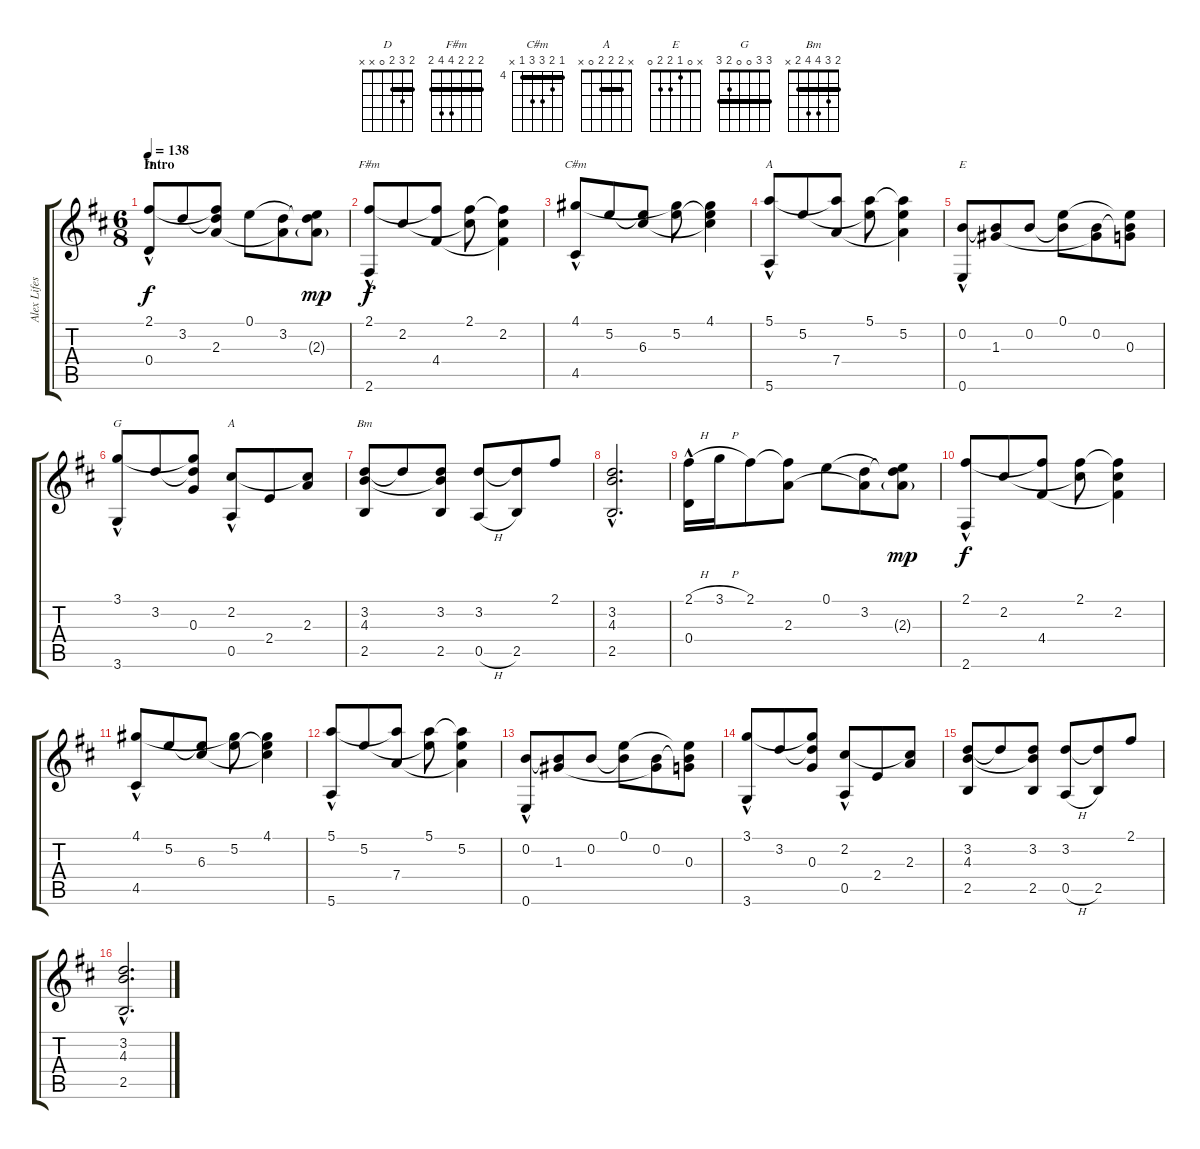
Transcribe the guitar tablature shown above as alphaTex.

\track ("Alex Lifeson (rhythm)" "Alex Lifes") {instrument distortionguitar}
\staff {score tabs}
\tuning (E4 B3 G3 D3 A2 E2) {hide}
\chord ("D" 2 3 2 0 x x) {barre 2}
\chord ("F#m" 2 2 2 4 4 2) {barre 2}
\chord ("C#m" 4 5 6 6 4 x) {firstfret 4 barre 4}
\chord ("A" 5 5 6 7 7 5) {firstfret 5 barre 5}
\chord ("E" x 0 1 2 2 0)
\chord ("G" 3 3 0 0 2 3) {barre 3}
\chord ("A" x 2 2 2 0 x) {barre 2}
\chord ("Bm" 2 3 4 4 2 x) {barre 2}
\ts (6 8)
\section ("" "Intro")
\tempo 138
\clef g2
\ks d
(2.1 0.4{hac}).8{ch "D" dy f instrument acousticguitarsteel} 3.2.8 (2.1{t} 3.2{t} 2.3).8 0.1.8 (3.2 2.3{t}).8 (0.1{t} 3.2{t} 2.3{g}).8{dy mp} |
(2.1 2.6{hac}).8{ch "F#m" dy f instrument acousticguitarsteel} 2.2.8 (2.1{t} 4.4).8 (2.1 2.2{t}).8 (2.1{t} 2.2 4.4{t}).4 |
(4.1 4.5{hac}).8{ch "C#m" instrument acousticguitarsteel} 5.2.8 (5.2{t} 6.3).8 (4.1{t} 5.2).8 (4.1 5.2{t} 6.3{t}).4 |
(5.1 5.6{hac}).8{ch "A" instrument acousticguitarsteel} 5.2.8 (5.1{t} 7.4).8 (5.1 5.2{t}).8 (5.1{t} 5.2 7.4{t}).4 |
(0.2 0.6{hac}).8{ch "E" instrument acousticguitarsteel} (0.2{t} 1.3).8 0.2.8 (0.1 0.2{t}).8 (0.2 1.3{t}).8 (0.1{t} 0.2{t} 0.3).8 |
(3.1 3.6{hac}).8{ch "G" instrument acousticguitarsteel} 3.2.8 (3.1{t} 3.2{t} 0.3).8 (2.2 0.5{hac}).8{ch "A"} 2.4.8 (2.2{t} 2.3).8 |
(3.2 4.3 2.5).8{ch "Bm" instrument acousticguitarsteel} 3.2{t}.8 (3.2 4.3{t} 2.5).8 (3.2 0.5{h}).8 (3.2{t} 2.5).8 2.1.8 |
(3.2{hac} 4.3{hac} 2.5{hac}).2{d instrument acousticguitarsteel} |
(2.1{h} 0.4{hac}).16{instrument acousticguitarsteel} 3.1{h}.16 2.1.8 (2.1{t} 2.3).8 0.1.8 (3.2 2.3{t}).8 (0.1{t} 3.2{t} 2.3{g}).8{dy mp} |
(2.1 2.6{hac}).8{dy f instrument acousticguitarsteel} 2.2.8 (2.1{t} 4.4).8 (2.1 2.2{t}).8 (2.1{t} 2.2 4.4{t}).4 |
(4.1 4.5{hac}).8{instrument acousticguitarsteel} 5.2.8 (5.2{t} 6.3).8 (4.1{t} 5.2).8 (4.1 5.2{t} 6.3{t}).4 |
(5.1 5.6{hac}).8{instrument acousticguitarsteel} 5.2.8 (5.1{t} 7.4).8 (5.1 5.2{t}).8 (5.1{t} 5.2 7.4{t}).4 |
(0.2 0.6{hac}).8{instrument acousticguitarsteel} (0.2{t} 1.3).8 0.2.8 (0.1 0.2{t}).8 (0.2 1.3{t}).8 (0.1{t} 0.2{t} 0.3).8 |
(3.1 3.6{hac}).8{instrument acousticguitarsteel} 3.2.8 (3.1{t} 3.2{t} 0.3).8 (2.2 0.5{hac}).8 2.4.8 (2.2{t} 2.3).8 |
(3.2 4.3 2.5).8{instrument acousticguitarsteel} 3.2{t}.8 (3.2 4.3{t} 2.5).8 (3.2 0.5{h}).8 (3.2{t} 2.5).8 2.1.8 |
(3.2{hac} 4.3{hac} 2.5{hac}).2{d instrument acousticguitarsteel}
